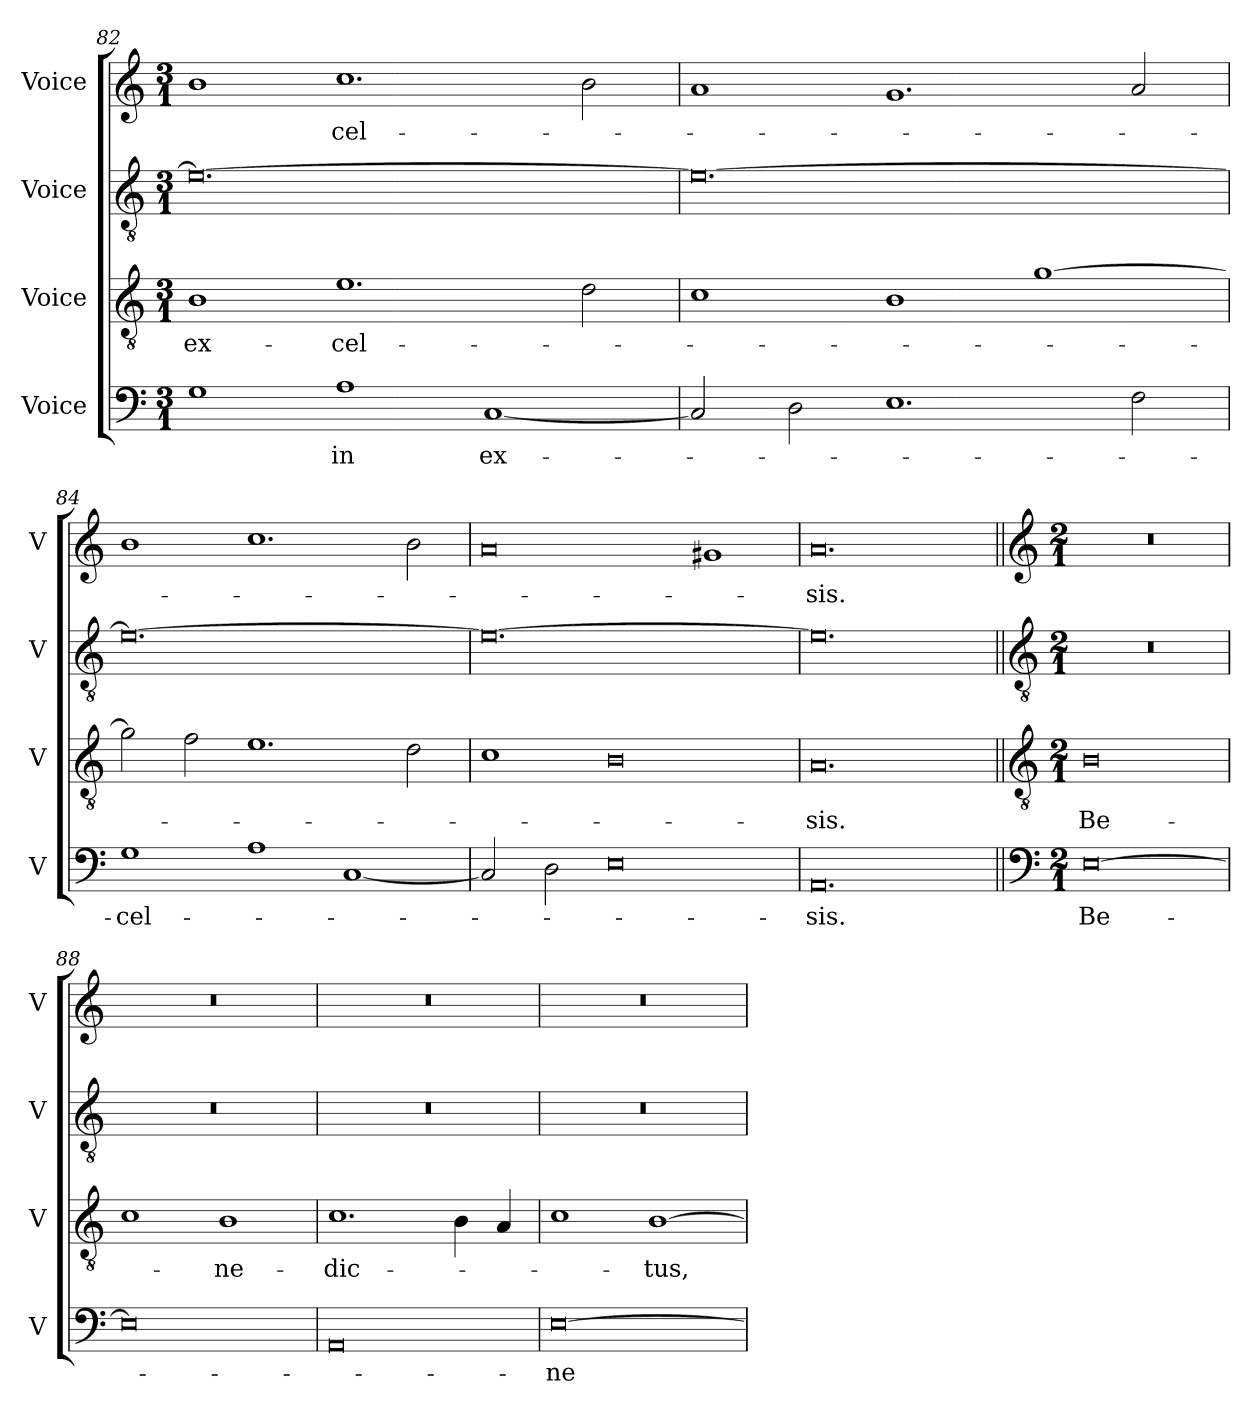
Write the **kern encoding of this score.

**kern	**text	**kern	**text	**kern	**kern	**text
*part4	*part4	*part3	*part3	*part2	*part1	*part1
*staff4	*staff4	*staff3	*staff3	*staff2	*staff1	*staff1
*I"Voice	*	*I"Voice	*	*I"Voice	*I"Voice	*
*I'V	*	*I'V	*	*I'V	*I'V	*
*clefF4	*	*clefGv2	*	*clefGv2	*clefG2	*
*k[]	*	*k[]	*	*k[]	*k[]	*
*M3/1	*	*M3/1	*	*M3/1	*M3/1	*
=82	=82	=82	=82	=82	=82	=82
!	!	!	!LO:LY:b	!	!	!
1G	.	1B	ex-	0.e_	1b	.
!	!LO:LY:b	!	!LO:LY:b	!	!	!LO:LY:b
1A	in	1.e	-cel-	.	1.cc	-cel-
!	!LO:LY:b	!	!	!	!	!
[1C	ex-	.	.	.	.	.
.	.	2d\	.	.	2b\	.
!!LO:PB:g=z
=83	=83	=83	=83	=83	=83	=83
2C/]	.	1c	.	0.e_	1a	.
2D\	.	.	.	.	.	.
1.E	.	1B	.	.	1.g	.
.	.	[1g	.	.	.	.
2F\	.	.	.	.	2a/	.
=84	=84	=84	=84	=84	=84	=84
!	!LO:LY:b	!	!	!	!	!
1G	-cel-	2g\]	.	0.e_	1b	.
.	.	2f\	.	.	.	.
1A	.	1.e	.	.	1.cc	.
[1C	.	.	.	.	.	.
.	.	2d\	.	.	2b\	.
=85	=85	=85	=85	=85	=85	=85
2C/]	.	1c	.	0.e_	0a	.
2D\	.	.	.	.	.	.
0E	.	0B	.	.	.	.
.	.	.	.	.	1g#X	.
!!LO:LB:g=z
=86	=86	=86	=86	=86	=86	=86
!	!LO:LY:b	!	!LO:LY:b	!	!	!LO:LY:b
0.AA	-sis.	0.A	-sis.	0.e]	0.a	-sis.
=87||	=87||	=87||	=87||	=87||	=87||	=87||
*clefF4	*	*clefGv2	*	*clefGv2	*clefG2	*
*M2/1	*	*M2/1	*	*M2/1	*M2/1	*
!	!LO:LY:b	!	!LO:LY:b	!	!	!
[0E	Be-	0B	Be-	0r	0r	.
=88	=88	=88	=88	=88	=88	=88
0E]	.	1c	.	0r	0r	.
!	!	!	!LO:LY:b	!	!	!
.	.	1B	-ne-	.	.	.
=89	=89	=89	=89	=89	=89	=89
!	!	!	!LO:LY:b	!	!	!
0AA	.	1.c	-dic-	0r	0r	.
.	.	4B\	.	.	.	.
.	.	4A/	.	.	.	.
=90	=90	=90	=90	=90	=90	=90
!	!LO:LY:b	!	!	!	!	!
[0E	-ne-	1c	.	0r	0r	.
!	!	!	!LO:LY:b	!	!	!
.	.	[1B	-tus,	.	.	.
=	=	=	=	=	=	=
*-	*-	*-	*-	*-	*-	*-
